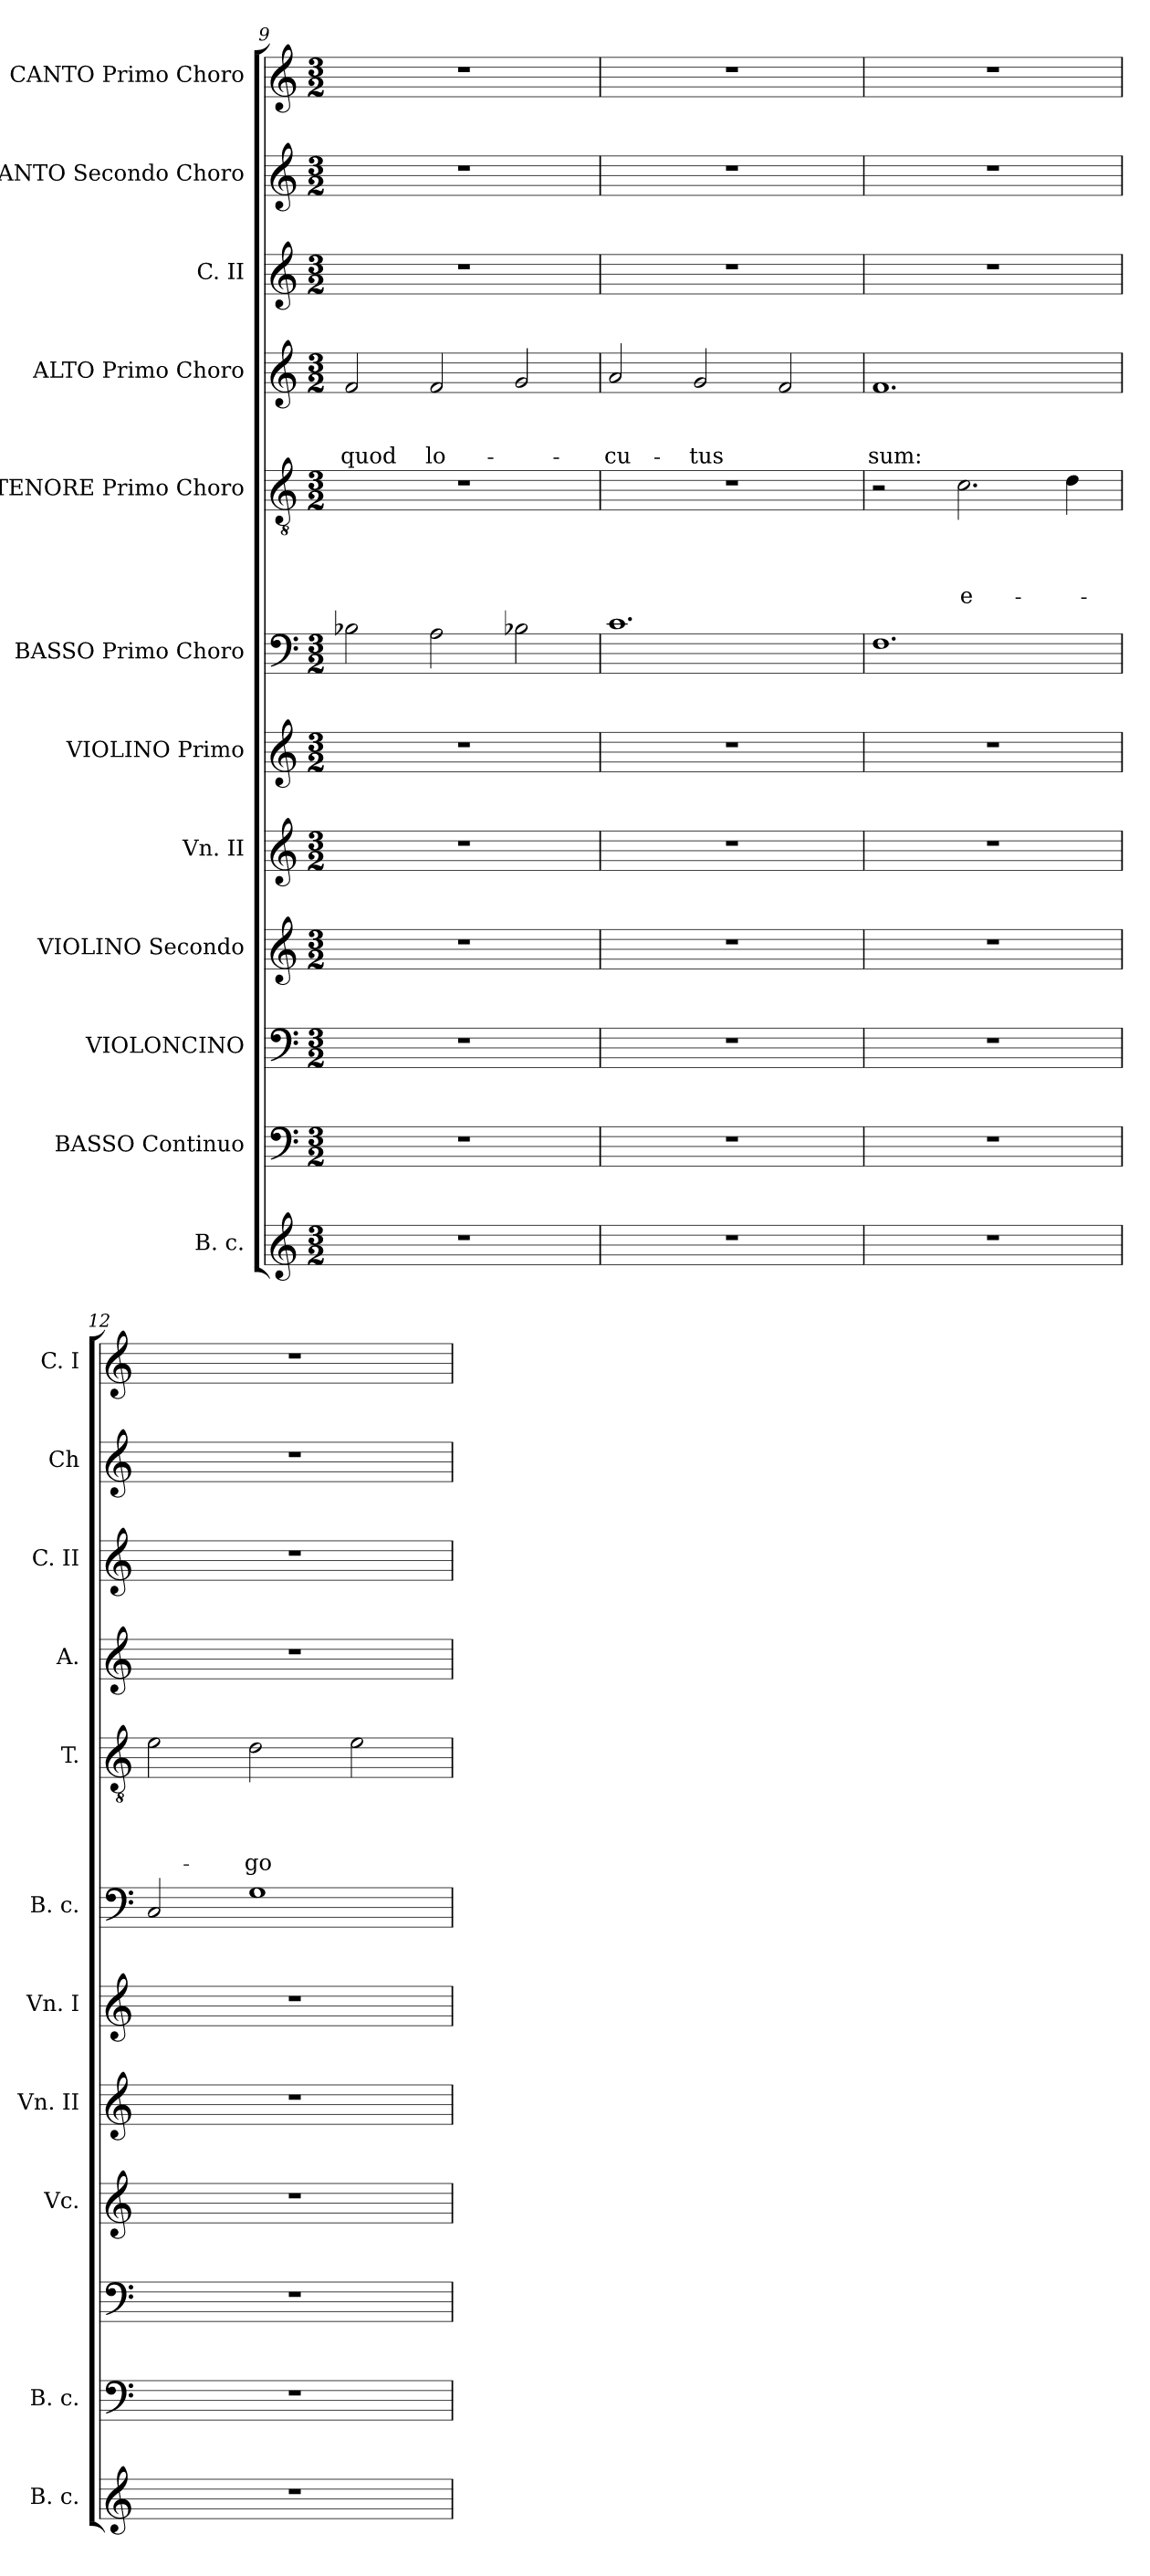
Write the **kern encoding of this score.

**kern	**kern	**kern	**kern	**kern	**kern	**kern	**kern	**text	**text	**text	**text	**kern	**text	**text	**text	**kern	**kern	**kern
*part12	*part11	*part10	*part9	*part8	*part7	*part6	*part5	*part5	*part5	*part5	*part5	*part4	*part4	*part4	*part4	*part3	*part2	*part1
*staff12	*staff11	*staff10	*staff9	*staff8	*staff7	*staff6	*staff5	*staff5	*staff5	*staff5	*staff5	*staff4	*staff4	*staff4	*staff4	*staff3	*staff2	*staff1
*I"B. c.	*I"BASSO Continuo	*I"VIOLONCINO	*I"VIOLINO Secondo	*I"Vn. II	*I"VIOLINO Primo	*I"BASSO Primo Choro	*I"TENORE Primo Choro	*	*	*	*	*I"ALTO Primo Choro	*	*	*	*I"C. II	*I"CANTO Secondo Choro	*I"CANTO Primo Choro
*I'B. c.	*I'B. c.	*	*I'Vc.	*I'Vn. II	*I'Vn. I	*I'B. c.	*I'T.	*	*	*	*	*I'A.	*	*	*	*I'C. II	*I'Ch	*I'C. I
*clefG2	*clefF4	*clefF4	*clefG2	*clefG2	*clefG2	*clefF4	*clefGv2	*	*	*	*	*clefG2	*	*	*	*clefG2	*clefG2	*clefG2
*	*ITrd7c12	*	*	*	*	*	*	*	*	*	*	*	*	*	*	*	*	*
*k[]	*k[]	*k[]	*k[]	*k[]	*k[]	*k[]	*k[]	*	*	*	*	*k[]	*	*	*	*k[]	*k[]	*k[]
*C:	*C:	*C:	*C:	*C:	*C:	*C:	*C:	*	*	*	*	*C:	*	*	*	*C:	*C:	*C:
*M3/2	*M3/2	*M3/2	*M3/2	*M3/2	*M3/2	*M3/2	*M3/2	*	*	*	*	*M3/2	*	*	*	*M3/2	*M3/2	*M3/2
=9	=9	=9	=9	=9	=9	=9	=9	=9	=9	=9	=9	=9	=9	=9	=9	=9	=9	=9
!	!	!	!	!	!	!	!LO:N:vis=1	!	!	!	!	!	!	!	!LO:LY:b	!	!	!
1.r	1.r	1.r	1.r	1.r	1.r	2B-X\	1.r	.	.	.	.	2f/	.	.	quod	1.r	1.r	1.r
!	!	!	!	!	!	!	!	!	!	!	!	!	!	!	!LO:LY:b	!	!	!
.	.	.	.	.	.	2A\	.	.	.	.	.	2f/	.	.	lo-	.	.	.
.	.	.	.	.	.	2B-X\	.	.	.	.	.	2g/	.	.	.	.	.	.
!!LO:PB:g=z
=10	=10	=10	=10	=10	=10	=10	=10	=10	=10	=10	=10	=10	=10	=10	=10	=10	=10	=10
!	!	!	!	!	!	!	!LO:N:vis=1	!	!	!	!	!	!	!	!LO:LY:b	!	!	!
1.r	1.r	1.r	1.r	1.r	1.r	1.c	1.r	.	.	.	.	2a/	.	.	-cu-	1.r	1.r	1.r
!	!	!	!	!	!	!	!	!	!	!	!	!	!	!	!LO:LY:b	!	!	!
.	.	.	.	.	.	.	.	.	.	.	.	2g/	.	.	-tus	.	.	.
.	.	.	.	.	.	.	.	.	.	.	.	2f/	.	.	.	.	.	.
=11	=11	=11	=11	=11	=11	=11	=11	=11	=11	=11	=11	=11	=11	=11	=11	=11	=11	=11
!	!	!	!	!	!	!	!	!	!	!	!	!	!	!	!LO:LY:b	!	!	!
1.r	1.r	1.r	1.r	1.r	1.r	1.F	2r	.	.	.	.	1.f	.	.	sum:	1.r	1.r	1.r
!	!	!	!	!	!	!	!	!	!	!	!LO:LY:b:rj	!	!	!	!	!	!	!
.	.	.	.	.	.	.	2.c\	.	.	.	e-	.	.	.	.	.	.	.
.	.	.	.	.	.	.	4d\	.	.	.	.	.	.	.	.	.	.	.
=12	=12	=12	=12	=12	=12	=12	=12	=12	=12	=12	=12	=12	=12	=12	=12	=12	=12	=12
!	!	!	!	!	!	!	!	!	!	!	!	!LO:N:vis=1	!	!	!	!	!	!
1.r	1.r	1.r	1.r	1.r	1.r	2C/	2e\	.	.	.	.	1.r	.	.	.	1.r	1.r	1.r
!	!	!	!	!	!	!	!	!	!	!	!LO:LY:b	!	!	!	!	!	!	!
.	.	.	.	.	.	1G	2d\	.	.	.	-go	.	.	.	.	.	.	.
.	.	.	.	.	.	.	2e\	.	.	.	.	.	.	.	.	.	.	.
=	=	=	=	=	=	=	=	=	=	=	=	=	=	=	=	=	=	=
*-	*-	*-	*-	*-	*-	*-	*-	*-	*-	*-	*-	*-	*-	*-	*-	*-	*-	*-
